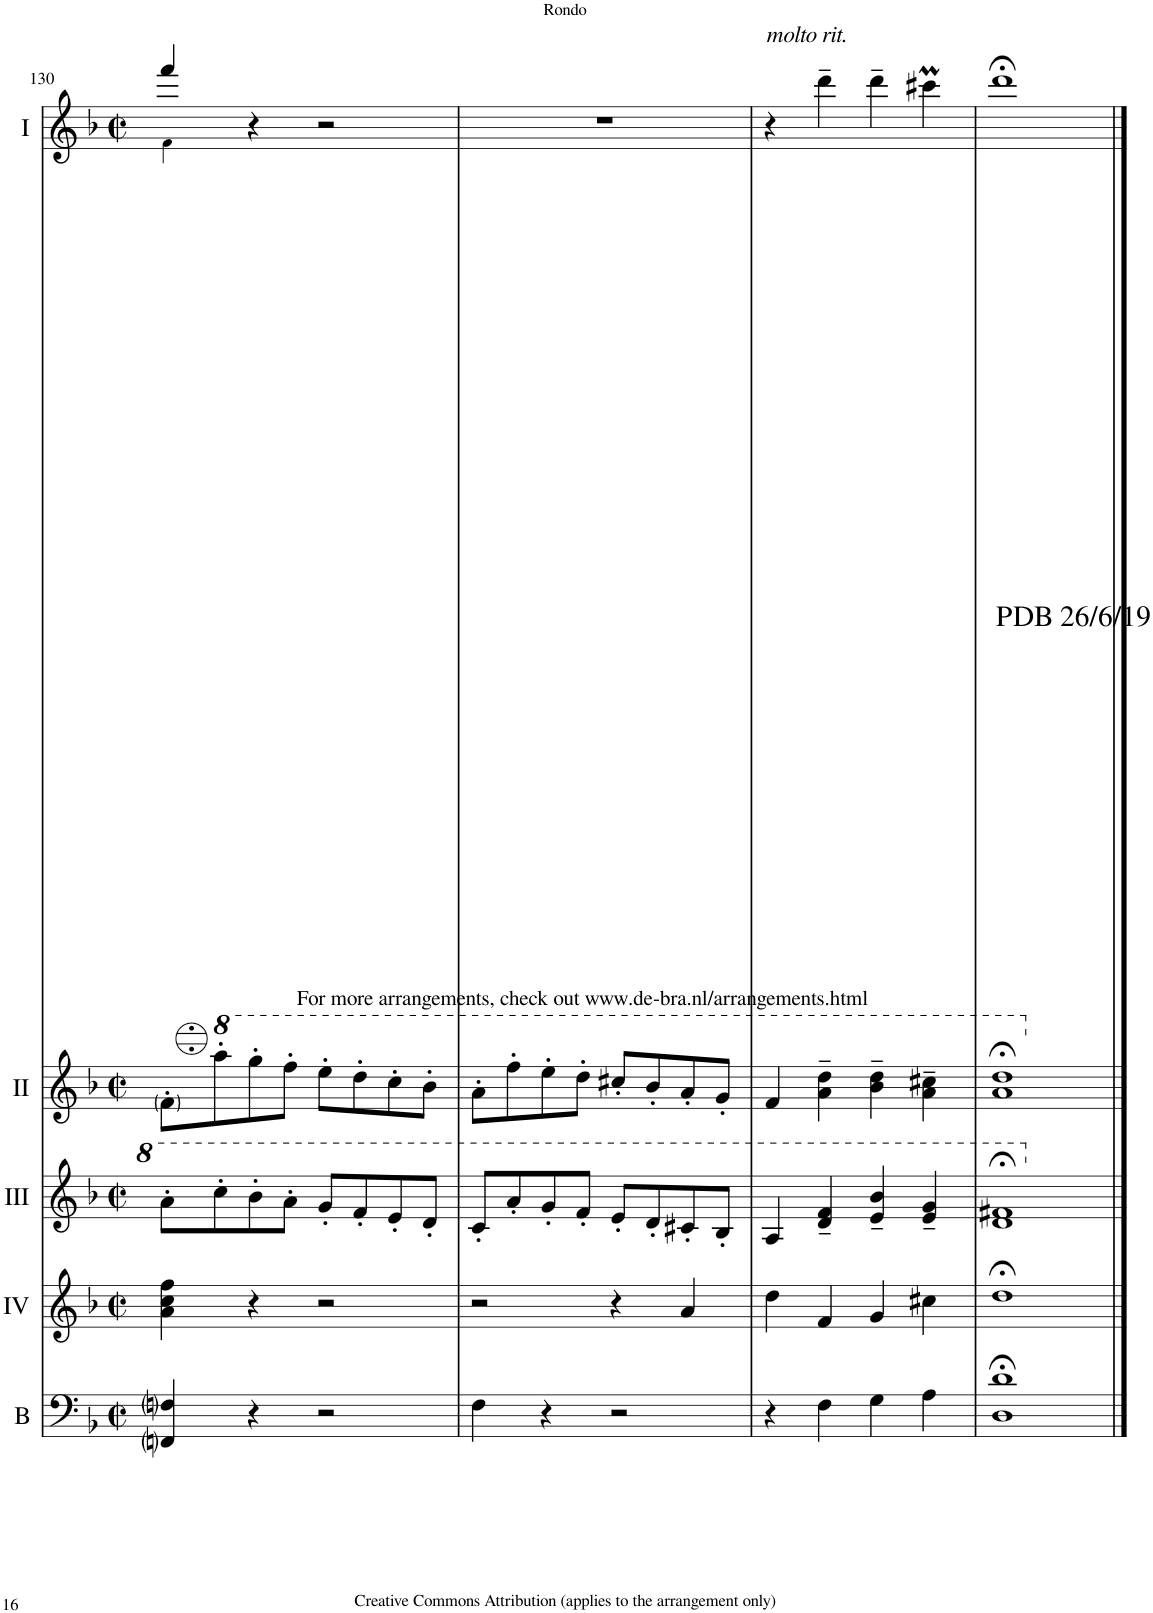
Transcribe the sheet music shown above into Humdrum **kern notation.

**kern	**kern	**kern	**kern	**kern
*part5	*part4	*part3	*part2	*part1
*staff5	*staff4	*staff3	*staff2	*staff1
*I"Bass	*I"Acc. 4	*I"Acc. 3	*I"Acc. 2	*I"Acc. 1
*I'B	*	*	*	*
!!LO:PB:g=z
*clefF4	*clefG2	*clefG2	*clefG2	*clefG2
*Trd7c12	*Trd7c12	*	*	*
*k[b-]	*k[b-]	*k[b-]	*k[b-]	*k[b-]
*M2/2	*M2/2	*M2/2	*M2/2	*M2/2
*met(c|)	*met(c|)	*met(c|)	*met(c|)	*met(c|)
=130	=130	=130	=130	=130
*	*	*	*	*^
4FFni/ 4Fni/	4a\ 4cc\ 4ff\	8aa'\L	8f'\L	4fff/	4f\
*	*	*	*8va	*	*
.	.	8ccc'\	8aaa'\	.	.
4r	4r	8bb-'\	8ggg'\	4r	4ryy
.	.	8aa'\J	8fff'\J	.	.
2r	2r	8gg'/L	8eee'\L	2r	2ryy
.	.	8ff'/	8ddd'\	.	.
.	.	8ee'/	8ccc'\	.	.
.	.	8dd'/J	8bb-'\J	.	.
=131	=131	=131	=131	=131	=131
4F\	2r	8cc'/L	8aa'\L	1r	1ryy
.	.	8aa'/	8fff'\	.	.
4r	.	8gg'/	8eee'\	.	.
.	.	8ff'/J	8ddd'\J	.	.
2r	4r	8ee'/L	8ccc#X'/L	.	.
.	.	8dd'/	8bb-'/	.	.
.	4a/	8cc#X'/	8aa'/	.	.
.	.	8b-'/J	8gg'/J	.	.
*	*	*	*	*v	*v
=132	=132	=132	=132	=132
!	!	!	!	!LO:TX:a:i:t=molto rit.
4r	4dd\	4a/	4ff/	4r
4F\	4f/	4dd/~ 4ff/~	4aa\~ 4ddd\~	4ddd~\
4G\	4g/	4ee/~ 4bb-/~	4bb-\~ 4ddd\~	4ddd~\
4A\	4cc#X\	4ee/~ 4gg/~	4aa\~ 4ccc#X\~	4ccc#Xm\
=133	=133	=133	=133	=133
!	!	!	!	!LO:TX:b:t=PDB 26/6/19
!	!	!	!	!LO:TX:b:t=For more arrangements, check out www.de-bra.nl/arrangements.html
1D;< 1d;<	1dd;<	1dd;< 1ff#X;<	1aa;< 1ddd;<	1ddd;<
*	*	*	*X8va	*
==	==	==	==	==
*-	*-	*-	*-	*-
